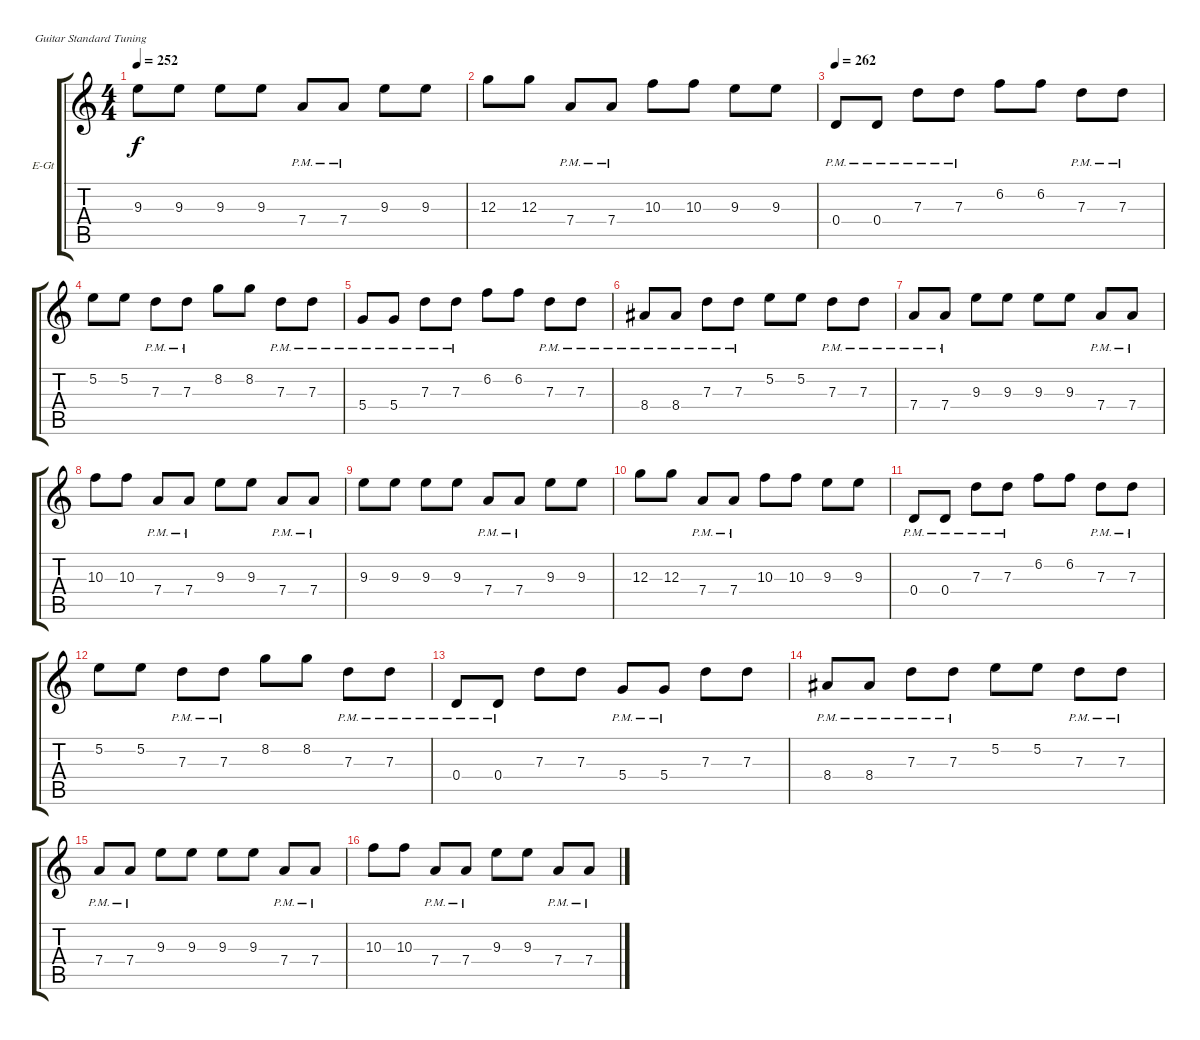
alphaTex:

\bracketExtendMode groupsimilarinstruments
\firstSystemTrackNameOrientation horizontal
\otherSystemsTrackNameOrientation horizontal
\track ("Jason Gobel" "E-Gt") {instrument distortionguitar}
\staff {score tabs}
\tuning (E4 B3 G3 D3 A2 E2)
\ts (4 4)
\tempo 252
\clef g2
\ks c
9.3.8{dy f} 9.3.8 9.3.8 9.3.8 7.4{pm}.8 7.4{pm}.8 9.3.8 9.3.8 |
12.3.8 12.3.8 7.4{pm}.8 7.4{pm}.8 10.3.8 10.3.8 9.3.8 9.3.8 |
\tempo 262
0.4{pm}.8 0.4{pm}.8 7.3{pm}.8 7.3{pm}.8 6.2.8 6.2.8 7.3{pm}.8 7.3{pm}.8 |
5.2.8 5.2.8 7.3{pm}.8 7.3{pm}.8 8.2.8 8.2.8 7.3{pm}.8 7.3{pm}.8 |
5.4{pm}.8 5.4{pm}.8 7.3{pm}.8 7.3{pm}.8 6.2.8 6.2.8 7.3{pm}.8 7.3{pm}.8 |
8.4{pm}.8 8.4{pm}.8 7.3{pm}.8 7.3{pm}.8 5.2.8 5.2.8 7.3{pm}.8 7.3{pm}.8 |
7.4{pm}.8 7.4{pm}.8 9.3.8 9.3.8 9.3.8 9.3.8 7.4{pm}.8 7.4{pm}.8 |
10.3.8 10.3.8 7.4{pm}.8 7.4{pm}.8 9.3.8 9.3.8 7.4{pm}.8 7.4{pm}.8 |
9.3.8 9.3.8 9.3.8 9.3.8 7.4{pm}.8 7.4{pm}.8 9.3.8 9.3.8 |
12.3.8 12.3.8 7.4{pm}.8 7.4{pm}.8 10.3.8 10.3.8 9.3.8 9.3.8 |
0.4{pm}.8 0.4{pm}.8 7.3{pm}.8 7.3{pm}.8 6.2.8 6.2.8 7.3{pm}.8 7.3{pm}.8 |
5.2.8 5.2.8 7.3{pm}.8 7.3{pm}.8 8.2.8 8.2.8 7.3{pm}.8 7.3{pm}.8 |
0.4{pm}.8 0.4{pm}.8 7.3.8 7.3.8 5.4{pm}.8 5.4{pm}.8 7.3.8 7.3.8 |
8.4{pm}.8 8.4{pm}.8 7.3{pm}.8 7.3{pm}.8 5.2.8 5.2.8 7.3{pm}.8 7.3{pm}.8 |
7.4{pm}.8 7.4{pm}.8 9.3.8 9.3.8 9.3.8 9.3.8 7.4{pm}.8 7.4{pm}.8 |
10.3.8 10.3.8 7.4{pm}.8 7.4{pm}.8 9.3.8 9.3.8 7.4{pm}.8 7.4{pm}.8
